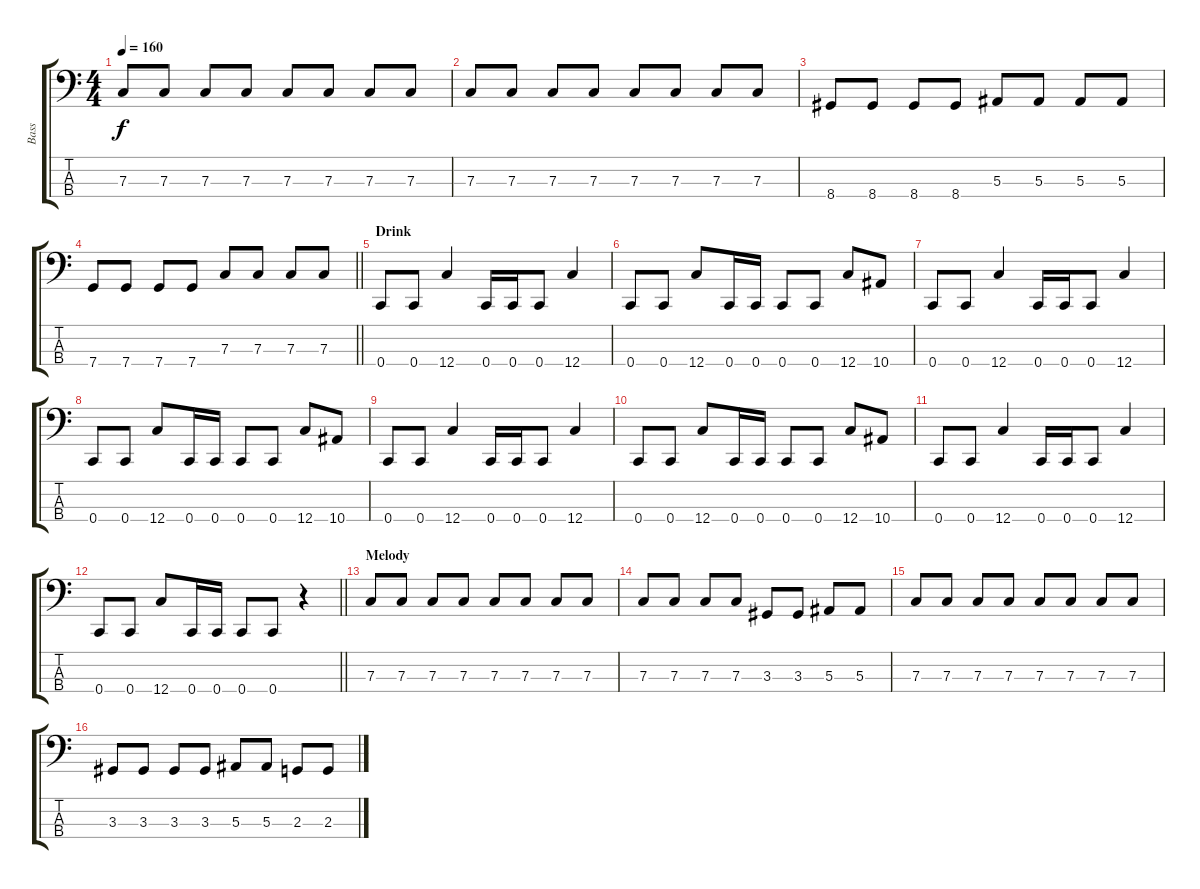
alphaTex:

\track ("Bass" "Bass") {instrument electricbasspick}
\staff {score tabs}
\tuning (Eb2 Bb1 F1 C1) {hide}
\ts (4 4)
\tempo 160
\clef f4
\ks c
7.3.8{dy f} 7.3.8 7.3.8 7.3.8 7.3.8 7.3.8 7.3.8 7.3.8 |
7.3.8 7.3.8 7.3.8 7.3.8 7.3.8 7.3.8 7.3.8 7.3.8 |
8.4.8 8.4.8 8.4.8 8.4.8 5.3.8 5.3.8 5.3.8 5.3.8 |
\barLineRight lightlight
7.4.8 7.4.8 7.4.8 7.4.8 7.3.8 7.3.8 7.3.8 7.3.8 |
\section ("" "Drink")
0.4.8 0.4.8 12.4.4 0.4.16 0.4.16 0.4.8 12.4.4 |
0.4.8 0.4.8 12.4.8 0.4.16 0.4.16 0.4.8 0.4.8 12.4.8 10.4.8 |
0.4.8 0.4.8 12.4.4 0.4.16 0.4.16 0.4.8 12.4.4 |
0.4.8 0.4.8 12.4.8 0.4.16 0.4.16 0.4.8 0.4.8 12.4.8 10.4.8 |
0.4.8 0.4.8 12.4.4 0.4.16 0.4.16 0.4.8 12.4.4 |
0.4.8 0.4.8 12.4.8 0.4.16 0.4.16 0.4.8 0.4.8 12.4.8 10.4.8 |
0.4.8 0.4.8 12.4.4 0.4.16 0.4.16 0.4.8 12.4.4 |
\barLineRight lightlight
0.4.8 0.4.8 12.4.8 0.4.16 0.4.16 0.4.8 0.4.8 r.4 |
\section ("" "Melody")
7.3.8 7.3.8 7.3.8 7.3.8 7.3.8 7.3.8 7.3.8 7.3.8 |
7.3.8 7.3.8 7.3.8 7.3.8 3.3.8 3.3.8 5.3.8 5.3.8 |
7.3.8 7.3.8 7.3.8 7.3.8 7.3.8 7.3.8 7.3.8 7.3.8 |
3.3.8 3.3.8 3.3.8 3.3.8 5.3.8 5.3.8 2.3.8 2.3.8
